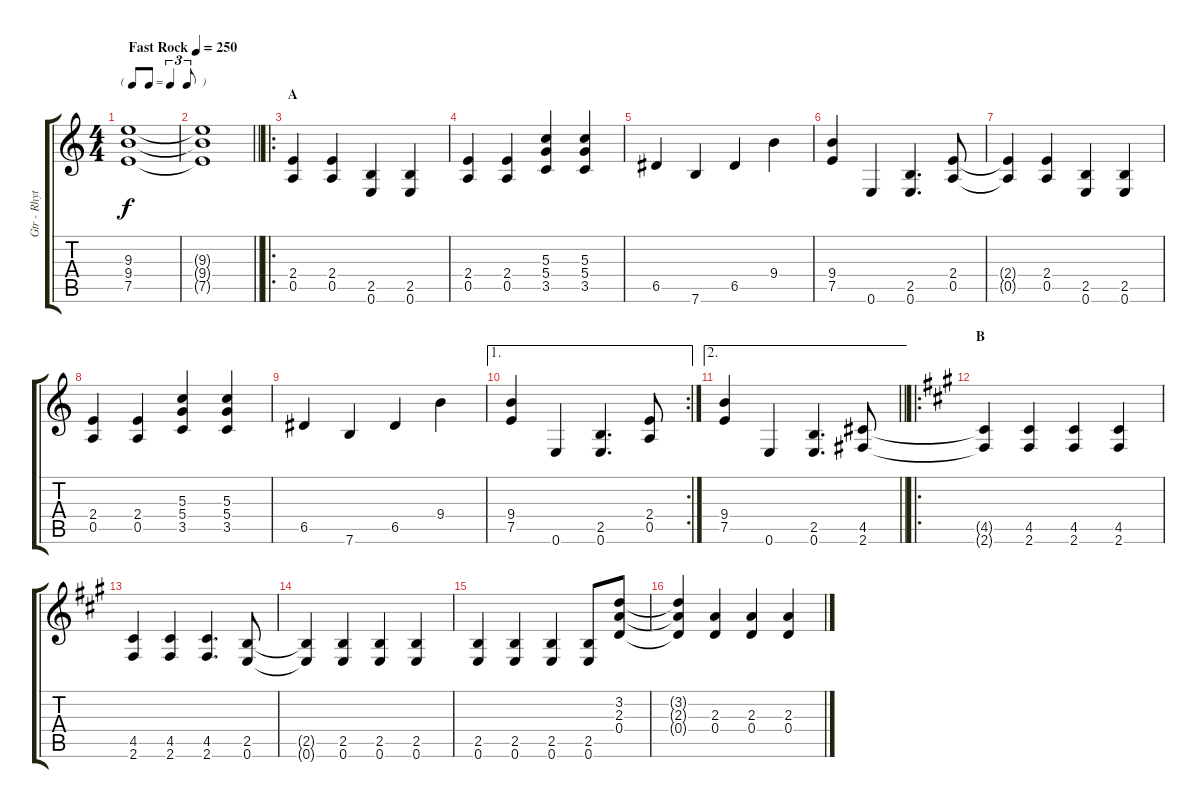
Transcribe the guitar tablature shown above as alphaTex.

\track ("Gtr - Rhythm" "Gtr - Rhyt") {instrument overdrivenguitar}
\staff {score tabs}
\tuning (E4 B3 G3 D3 A2 E2) {hide}
\ts (4 4)
\tf triplet8th
\tempo (250 "Fast Rock")
\clef g2
\ks aminor
(9.3 9.4 7.5).1{dy f instrument overdrivenguitar} |
\barLineRight lightlight
(9.3{t} 9.4{t} 7.5{t}).1 |
\ro
\section ("" "A")
(2.4 0.5).4 (2.4 0.5).4 (2.5 0.6).4 (2.5 0.6).4 |
(2.4 0.5).4 (2.4 0.5).4 (5.3 5.4 3.5).4 (5.3 5.4 3.5).4 |
6.5.4 7.6.4 6.5.4 9.4.4 |
(9.4 7.5).4 0.6.4 (2.5 0.6).4{d} (2.4 0.5).8 |
(2.4{t} 0.5{t}).4 (2.4 0.5).4 (2.5 0.6).4 (2.5 0.6).4 |
(2.4 0.5).4 (2.4 0.5).4 (5.3 5.4 3.5).4 (5.3 5.4 3.5).4 |
6.5.4 7.6.4 6.5.4 9.4.4 |
\ae 1
\rc 2
(9.4 7.5).4 0.6.4 (2.5 0.6).4{d} (2.4 0.5).8 |
\ae 2
\barLineRight lightlight
(9.4 7.5).4 0.6.4 (2.5 0.6).4{d} (4.5 2.6).8 |
\ro
\section ("" "B")
\ks f#minor
(4.5{t} 2.6{t}).4 (4.5 2.6).4 (4.5 2.6).4 (4.5 2.6).4 |
(4.5 2.6).4 (4.5 2.6).4 (4.5 2.6).4{d} (2.5 0.6).8 |
(2.5{t} 0.6{t}).4 (2.5 0.6).4 (2.5 0.6).4 (2.5 0.6).4 |
(2.5 0.6).4 (2.5 0.6).4 (2.5 0.6).4 (2.5 0.6).8 (3.2 2.3 0.4).8 |
(3.2{t} 2.3{t} 0.4{t}).4 (2.3 0.4).4 (2.3 0.4).4 (2.3 0.4).4
